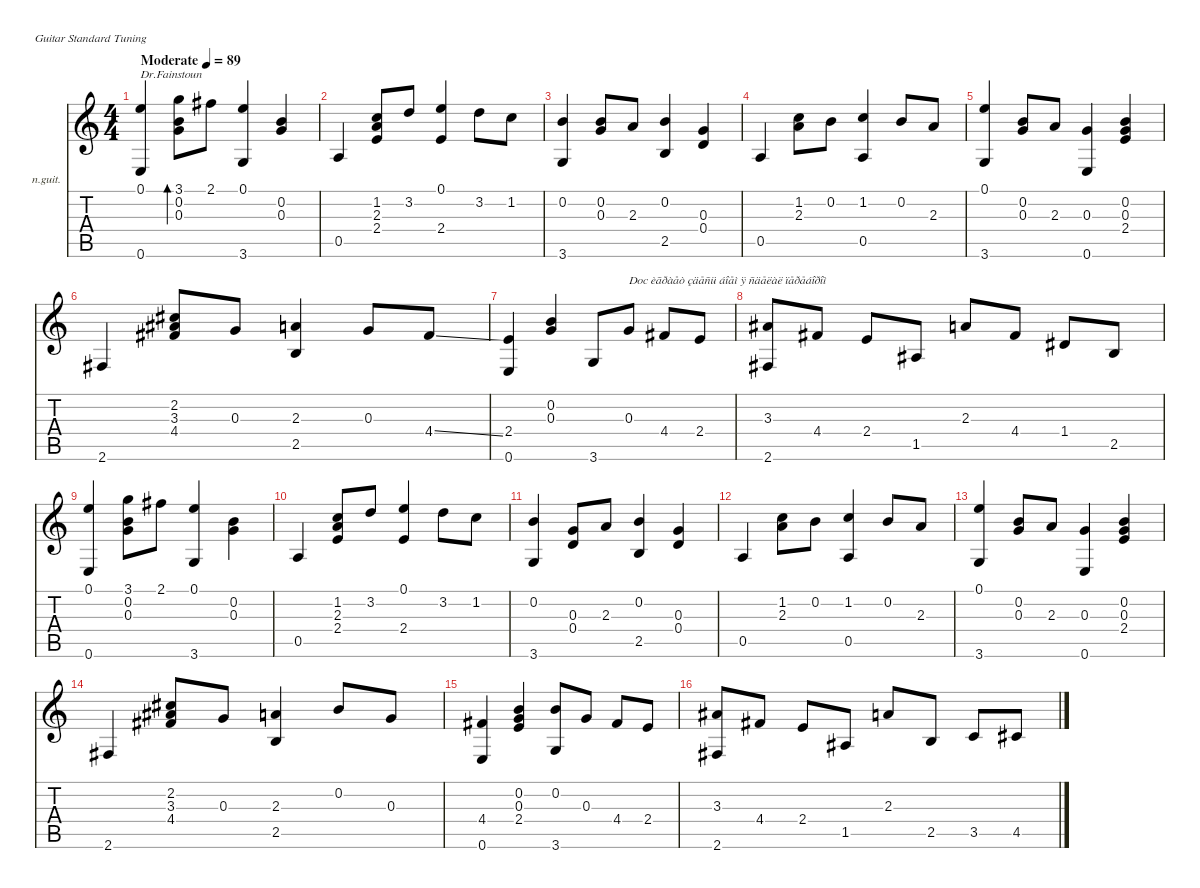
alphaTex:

\defaultSystemsLayout 4
\hideDynamics
\bracketExtendMode nobrackets
\firstSystemTrackNameOrientation horizontal
\otherSystemsTrackNameOrientation horizontal
\track ("Гитара" "n.guit.") {instrument acousticguitarnylon}
\staff {score tabs}
\tuning (E4 B3 G3 D3 A2 E2)
\ts (4 4)
\beaming (8 2 2 2 2)
\tempo (89 "Moderate")
\clef g2
\ks c
(0.1 0.6).4{txt "Dr.Fainstoun" dy f instrument acousticguitarnylon beam Up} (3.1 0.2 0.3).8{bd 240 dy fff beam Down} 2.1{acc #}.8{beam Down} (0.1 3.6).4{beam Up} (0.2 0.3).4{dy f beam Up} |
0.5.4{beam Up} (1.2 2.3 2.4).8{dy fff beam Up} 3.2.8{beam Up} (0.1 2.4).4{beam Up} 3.2.8{beam Down} 1.2.8{dy f beam Down} |
(0.2 3.6).4{dy fff beam Up} (0.2 0.3).8{beam Up} 2.3.8{dy f beam Up} (0.2 2.5).4{dy fff beam Up} (0.3 0.4).4{dy f beam Up} |
0.5.4{beam Up} (1.2 2.3).8{beam Down} 0.2.8{dy fff beam Down} (1.2 0.5).4{beam Up} 0.2.8{beam Up} 2.3.8{dy f beam Up} |
(0.1 3.6).4{dy fff beam Up} (0.2 0.3).8{beam Up} 2.3.8{dy f beam Up} (0.3 0.6).4{dy fff beam Up} (0.2 0.3 2.4).4{dy f beam Up} |
2.6{acc #}.4{beam Up} (2.2{acc #} 3.3{acc #} 4.4{acc #}).8{beam Up} 0.3.8{dy fff beam Up} (2.3 2.5).4{beam Up} 0.3.8{beam Up} 4.4{ss acc #}.8{beam Up} |
(2.4 0.6).4{beam Up} (0.2 0.3).4{beam Up} 3.6.8{dy f beam Up} 0.3.8{txt "Doc èãðàåò çäåñü áîåì ÿ ñäåëàë ïåðåáîðîì" beam Up} 4.4{acc #}.8{beam Up} 2.4.8{beam Up} |
(3.3{acc #} 2.6{acc #}).8{beam Up} 4.4{acc #}.8{beam Up} 2.4.8{beam Up} 1.5{acc #}.8{beam Up} 2.3.8{beam Up} 4.4{acc #}.8{beam Up} 1.4{acc #}.8{beam Up} 2.5.8{beam Up} |
(0.1 0.6).4{dy fff beam Up} (3.1 0.2 0.3).8{beam Down} 2.1{acc #}.8{beam Down} (0.1 3.6).4{beam Up} (0.2 0.3).4{dy f beam Down} |
0.5.4{beam Up} (1.2 2.3 2.4).8{dy fff beam Up} 3.2.8{beam Up} (0.1 2.4).4{beam Up} 3.2.8{beam Down} 1.2.8{dy f beam Down} |
(0.2 3.6).4{dy fff beam Up} (0.3 0.4).8{beam Up} 2.3.8{dy f beam Up} (0.2 2.5).4{dy fff beam Up} (0.3 0.4).4{dy f beam Up} |
0.5.4{beam Up} (1.2 2.3).8{beam Down} 0.2.8{dy fff beam Down} (1.2 0.5).4{beam Up} 0.2.8{beam Up} 2.3.8{dy f beam Up} |
(0.1 3.6).4{dy fff beam Up} (0.2 0.3).8{beam Up} 2.3.8{dy f beam Up} (0.3 0.6).4{dy fff beam Up} (0.2 0.3 2.4).4{dy f beam Up} |
2.6{acc #}.4{beam Up} (2.2{acc #} 3.3{acc #} 4.4{acc #}).8{beam Up} 0.3.8{dy fff beam Up} (2.3 2.5).4{beam Up} 0.2.8{beam Up} 0.3.8{beam Up} |
(4.4{acc #} 0.6).4{beam Up} (0.2 0.3 2.4).4{dy f beam Up} (0.2 3.6).8{beam Up} 0.3.8{beam Up} 4.4{acc #}.8{beam Up} 2.4.8{beam Up} |
(3.3{acc #} 2.6{acc #}).8{beam Up} 4.4{acc #}.8{beam Up} 2.4.8{beam Up} 1.5{acc #}.8{beam Up} 2.3.8{beam Up} 2.5.8{beam Up} 3.5.8{beam Up} 4.5{acc #}.8{beam Up}
